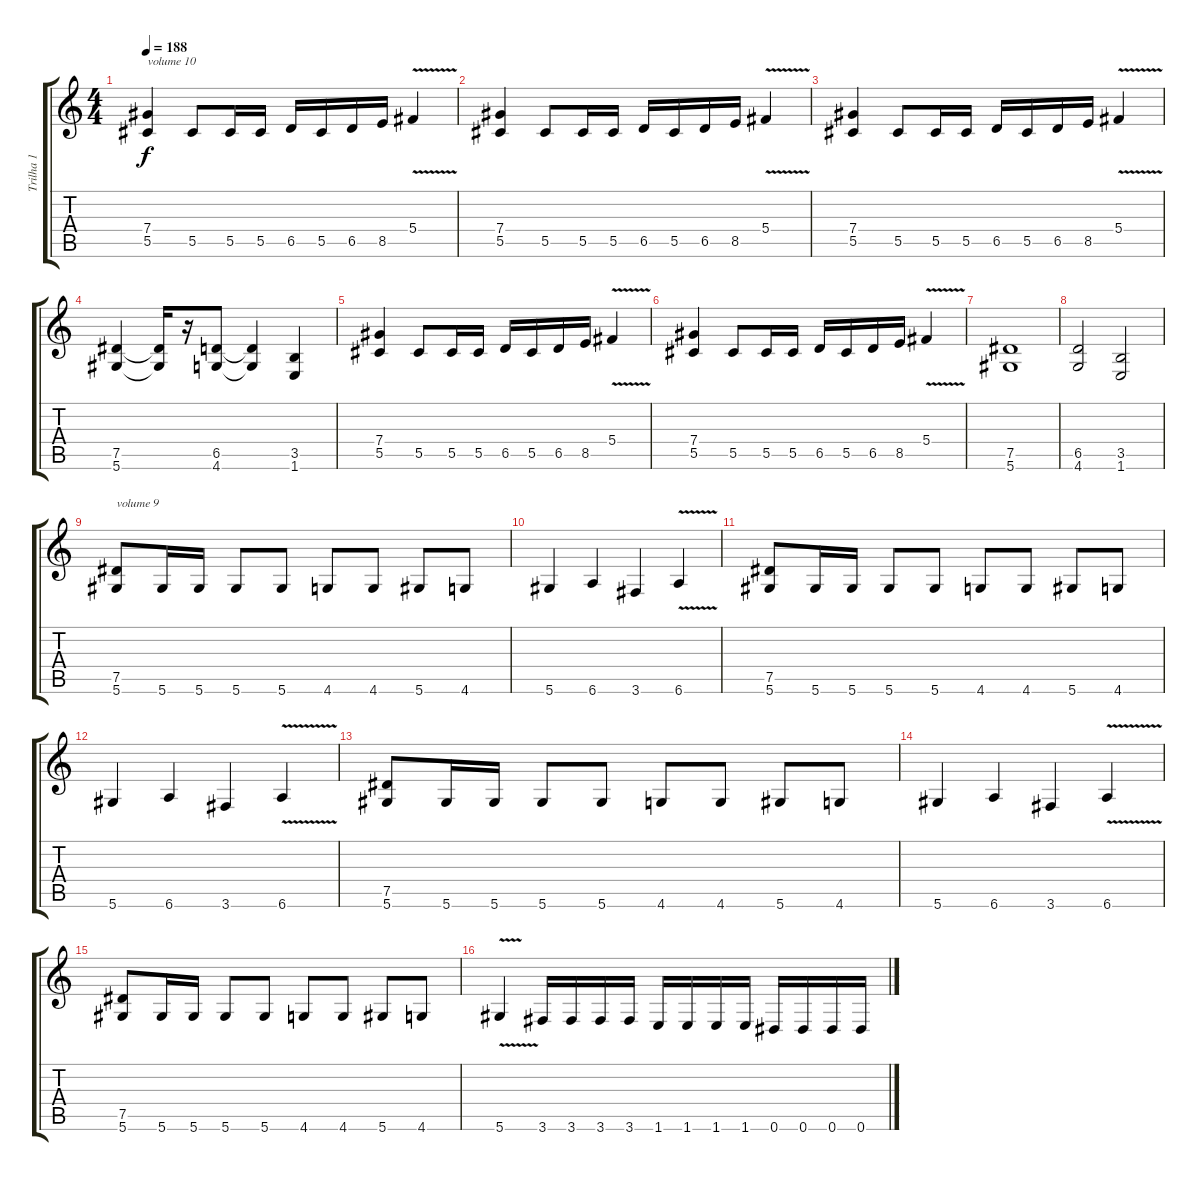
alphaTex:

\track ("Trilha 1" "Trilha 1") {instrument overdrivenguitar}
\staff {score tabs}
\tuning (Eb4 Bb3 Gb3 Db3 Ab2 Eb2) {hide}
\ts (4 4)
\tempo 188
\clef g2
\ks c
(7.4 5.5).4{txt "volume 10" dy f volume 10} 5.5.8 5.5.16 5.5.16 6.5.16 5.5.16 6.5.16 8.5.16 5.4{v}.4 |
(7.4 5.5).4 5.5.8 5.5.16 5.5.16 6.5.16 5.5.16 6.5.16 8.5.16 5.4{v}.4 |
(7.4 5.5).4 5.5.8 5.5.16 5.5.16 6.5.16 5.5.16 6.5.16 8.5.16 5.4{v}.4 |
(7.5 5.6).4 (7.5{t} 5.6{t}).16 r.16 (6.5 4.6).8 (6.5{t} 4.6{t}).4 (3.5 1.6).4 |
(7.4 5.5).4 5.5.8 5.5.16 5.5.16 6.5.16 5.5.16 6.5.16 8.5.16 5.4{v}.4 |
(7.4 5.5).4 5.5.8 5.5.16 5.5.16 6.5.16 5.5.16 6.5.16 8.5.16 5.4{v}.4 |
(7.5 5.6).1 |
(6.5 4.6).2 (3.5 1.6).2 |
(7.5 5.6).8{txt "volume 9" volume 9} 5.6.16 5.6.16 5.6.8 5.6.8 4.6.8 4.6.8 5.6.8 4.6.8 |
5.6.4 6.6.4 3.6.4 6.6{v}.4 |
(7.5 5.6).8 5.6.16 5.6.16 5.6.8 5.6.8 4.6.8 4.6.8 5.6.8 4.6.8 |
5.6.4 6.6.4 3.6.4 6.6{v}.4 |
(7.5 5.6).8 5.6.16 5.6.16 5.6.8 5.6.8 4.6.8 4.6.8 5.6.8 4.6.8 |
5.6.4 6.6.4 3.6.4 6.6{v}.4 |
(7.5 5.6).8 5.6.16 5.6.16 5.6.8 5.6.8 4.6.8 4.6.8 5.6.8 4.6.8 |
5.6{v}.4 3.6.16 3.6.16 3.6.16 3.6.16 1.6.16 1.6.16 1.6.16 1.6.16 0.6.16 0.6.16 0.6.16 0.6.16
